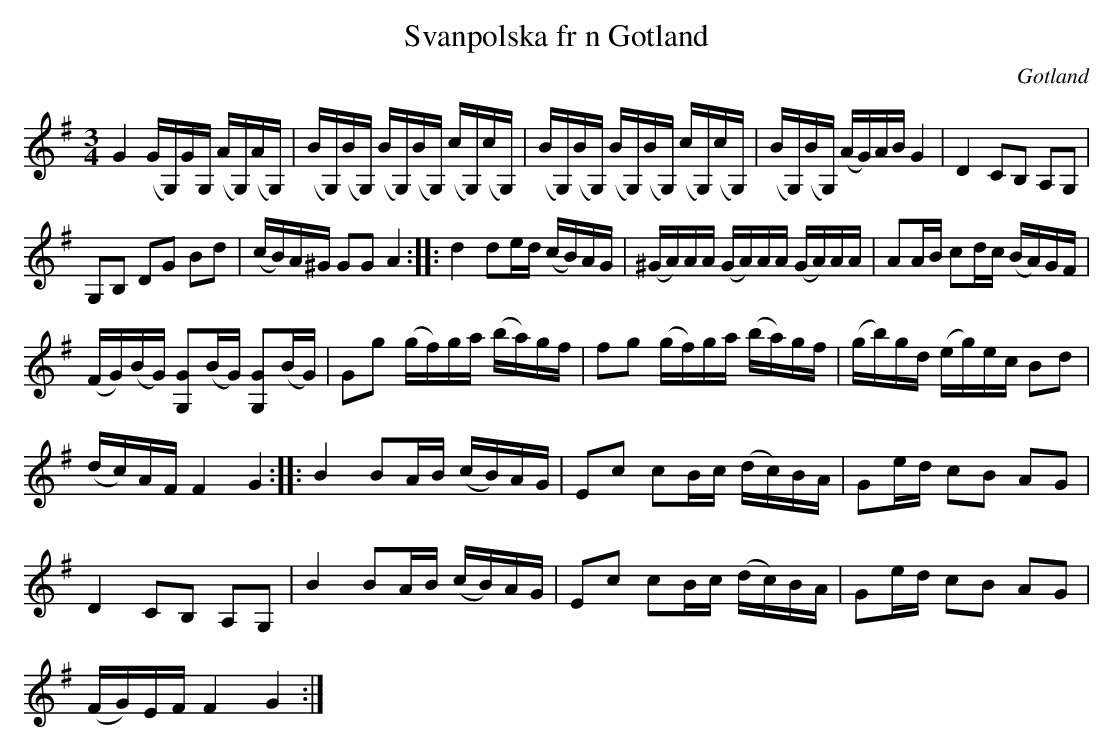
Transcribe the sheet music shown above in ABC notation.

X:1
T:Svanpolska fr n Gotland
O:Gotland
M:3/4
L:1/16
K:G
G4 (GG,)GG, (AG,)(AG,) | (BG,)(BG,) (BG,)(BG,) (cG,)(cG,) | (BG,)(BG,) (BG,)(BG,) (cG,)(cG,) | (BG,)(BG,) (AG)AB G4 | D4 C2B,2 A,2G,2 |
G,2B,2 D2G2 B2d2 | (cB)A^G G2G2 A4 :: d4 d2ed (cB)AG | (^GA)AA (GA)AA (GA)AA | A2AB c2dc (BA)GF |
(FG)(BG) [G,2G2](BG) [G,2G2](BG) | G2g2 (gf)ga (ba)gf | f2g2 (gf)ga (ba)gf | (gb)gd (eg)ec B2d2 |
(dc)AF F4 G4 :: B4 B2AB (cB)AG | E2c2 c2Bc (dc)BA | G2ed c2B2 A2G2 |
D4 C2B,2 A,2G,2 | B4 B2AB (cB)AG | E2c2 c2Bc (dc)BA | G2ed c2B2 A2G2 |
(FG)EF F4 G4 :|
